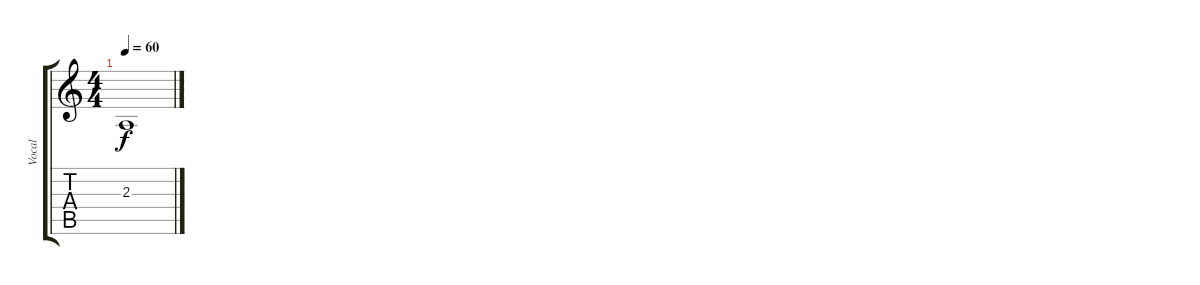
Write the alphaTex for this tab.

\track ("Vocal" "Vocal") {instrument voiceoohs}
\staff {score tabs}
\tuning (E4 B3 G3 D3 A2 E2) {hide}
\ts (4 4)
\tempo 60
\clef g2
\ks c
2.3{t}.1{dy f}
